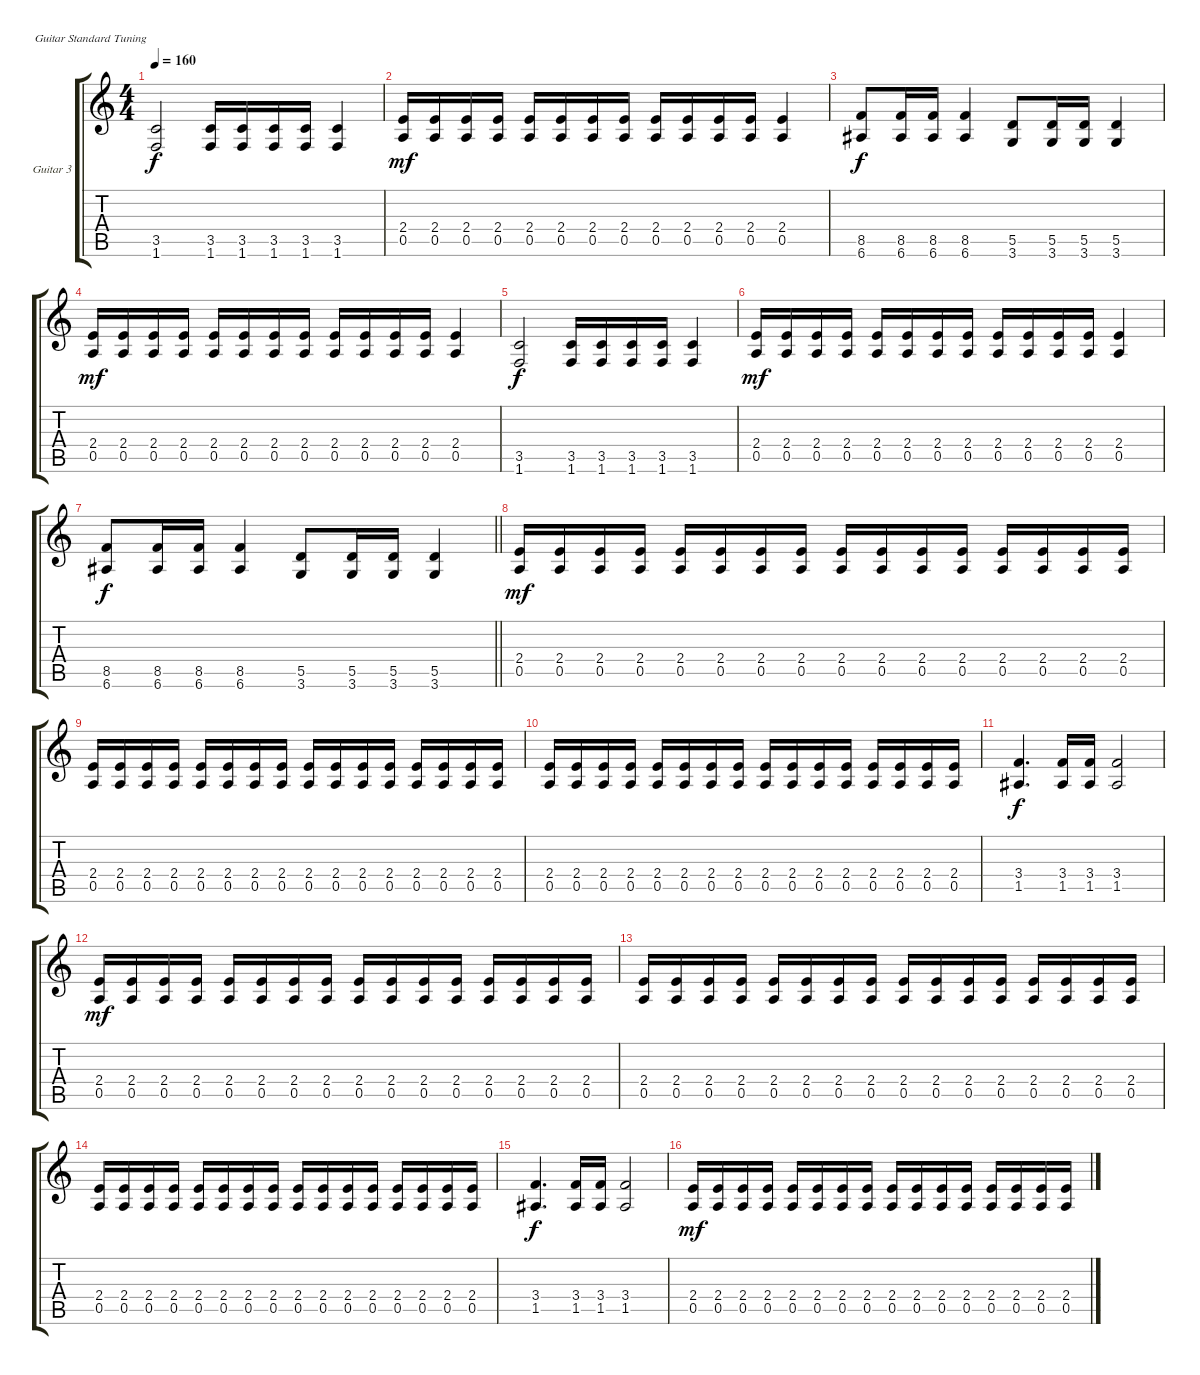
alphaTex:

\defaultSystemsLayout 4
\bracketExtendMode groupsimilarinstruments
\firstSystemTrackNameOrientation horizontal
\otherSystemsTrackNameOrientation horizontal
\track ("Guitar 3" "Guitar 3") {instrument distortionguitar}
\staff {score tabs}
\tuning (E4 B3 G3 D3 A2 E2)
\ts (4 4)
\tempo 160
\clef g2
\scale
0.333333
\ks aminor
(1.6 3.5).2{dy f} (1.6 3.5).16 (1.6 3.5).16 (1.6 3.5).16 (1.6 3.5).16 (1.6 3.5).4 |
(0.5 2.4).16{dy mf} (0.5 2.4).16 (0.5 2.4).16 (0.5 2.4).16 (0.5 2.4).16 (0.5 2.4).16 (0.5 2.4).16 (0.5 2.4).16 (0.5 2.4).16 (0.5 2.4).16 (0.5 2.4).16 (0.5 2.4).16 (0.5 2.4).4 |
\scale
0.333333 (6.6 8.5).8{dy f} (6.6 8.5).16 (6.6 8.5).16 (6.6 8.5).4 (3.6 5.5).8 (3.6 5.5).16 (3.6 5.5).16 (3.6 5.5).4 |
\scale
0.333333 (0.5 2.4).16{dy mf} (0.5 2.4).16 (0.5 2.4).16 (0.5 2.4).16 (0.5 2.4).16 (0.5 2.4).16 (0.5 2.4).16 (0.5 2.4).16 (0.5 2.4).16 (0.5 2.4).16 (0.5 2.4).16 (0.5 2.4).16 (0.5 2.4).4 |
\scale
0.333333 (1.6 3.5).2{dy f} (1.6 3.5).16 (1.6 3.5).16 (1.6 3.5).16 (1.6 3.5).16 (1.6 3.5).4 |
\scale
0.333333 (0.5 2.4).16{dy mf} (0.5 2.4).16 (0.5 2.4).16 (0.5 2.4).16 (0.5 2.4).16 (0.5 2.4).16 (0.5 2.4).16 (0.5 2.4).16 (0.5 2.4).16 (0.5 2.4).16 (0.5 2.4).16 (0.5 2.4).16 (0.5 2.4).4 |
\scale
0.333333
\barLineRight lightlight
(6.6 8.5).8{dy f} (6.6 8.5).16 (6.6 8.5).16 (6.6 8.5).4 (3.6 5.5).8 (3.6 5.5).16 (3.6 5.5).16 (3.6 5.5).4 |
\scale
0.333333 (2.4 0.5).16{dy mf} (2.4 0.5).16 (2.4 0.5).16 (2.4 0.5).16 (2.4 0.5).16 (2.4 0.5).16 (2.4 0.5).16 (2.4 0.5).16 (2.4 0.5).16 (2.4 0.5).16 (2.4 0.5).16 (2.4 0.5).16 (2.4 0.5).16 (2.4 0.5).16 (2.4 0.5).16 (2.4 0.5).16 |
\scale
0.333333 (2.4 0.5).16 (2.4 0.5).16 (2.4 0.5).16 (2.4 0.5).16 (2.4 0.5).16 (2.4 0.5).16 (2.4 0.5).16 (2.4 0.5).16 (2.4 0.5).16 (2.4 0.5).16 (2.4 0.5).16 (2.4 0.5).16 (2.4 0.5).16 (2.4 0.5).16 (2.4 0.5).16 (2.4 0.5).16 |
\scale
0.333333 (2.4 0.5).16 (2.4 0.5).16 (2.4 0.5).16 (2.4 0.5).16 (2.4 0.5).16 (2.4 0.5).16 (2.4 0.5).16 (2.4 0.5).16 (2.4 0.5).16 (2.4 0.5).16 (2.4 0.5).16 (2.4 0.5).16 (2.4 0.5).16 (2.4 0.5).16 (2.4 0.5).16 (2.4 0.5).16 |
\scale
0.333333 (1.5 3.4).4{d dy f} (1.5 3.4).16 (1.5 3.4).16 (1.5 3.4).2 |
\scale
0.333333 (2.4 0.5).16{dy mf} (2.4 0.5).16 (2.4 0.5).16 (2.4 0.5).16 (2.4 0.5).16 (2.4 0.5).16 (2.4 0.5).16 (2.4 0.5).16 (2.4 0.5).16 (2.4 0.5).16 (2.4 0.5).16 (2.4 0.5).16 (2.4 0.5).16 (2.4 0.5).16 (2.4 0.5).16 (2.4 0.5).16 |
\scale
0.333333 (2.4 0.5).16 (2.4 0.5).16 (2.4 0.5).16 (2.4 0.5).16 (2.4 0.5).16 (2.4 0.5).16 (2.4 0.5).16 (2.4 0.5).16 (2.4 0.5).16 (2.4 0.5).16 (2.4 0.5).16 (2.4 0.5).16 (2.4 0.5).16 (2.4 0.5).16 (2.4 0.5).16 (2.4 0.5).16 |
\scale
0.333333 (2.4 0.5).16 (2.4 0.5).16 (2.4 0.5).16 (2.4 0.5).16 (2.4 0.5).16 (2.4 0.5).16 (2.4 0.5).16 (2.4 0.5).16 (2.4 0.5).16 (2.4 0.5).16 (2.4 0.5).16 (2.4 0.5).16 (2.4 0.5).16 (2.4 0.5).16 (2.4 0.5).16 (2.4 0.5).16 |
\scale
0.333333 (1.5 3.4).4{d dy f} (1.5 3.4).16 (1.5 3.4).16 (1.5 3.4).2 |
\scale
0.333333 (2.4 0.5).16{dy mf} (2.4 0.5).16 (2.4 0.5).16 (2.4 0.5).16 (2.4 0.5).16 (2.4 0.5).16 (2.4 0.5).16 (2.4 0.5).16 (2.4 0.5).16 (2.4 0.5).16 (2.4 0.5).16 (2.4 0.5).16 (2.4 0.5).16 (2.4 0.5).16 (2.4 0.5).16 (2.4 0.5).16
